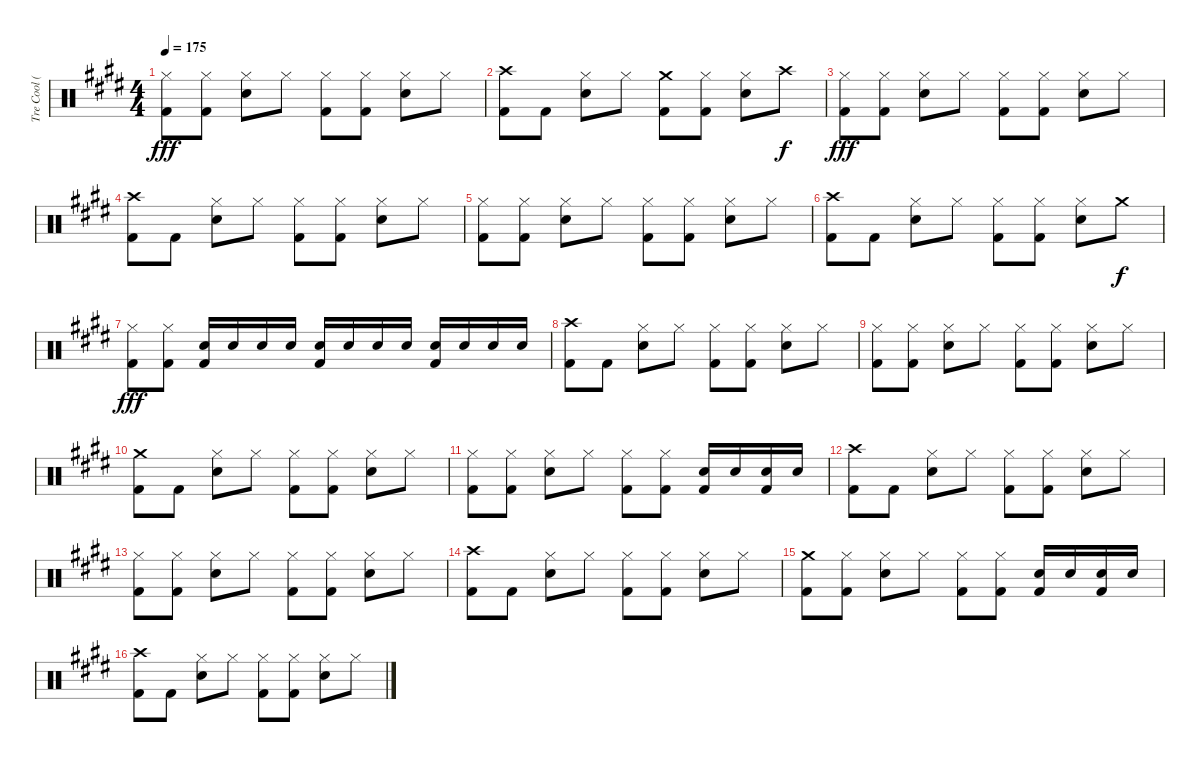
\track ("Tre Cool (Drums)" "Tre Cool (") {instrument percussion}
\staff {score}
\articulation defaults
\ts (4 4)
\tempo 175
\clef neutral
\ks e
("Hi-Hat (closed)" "Kick (hit) 2").8{dy fff} ("Hi-Hat (closed)" "Kick (hit) 2").8 ("Hi-Hat (closed)" "Electric Snare (hit)").8 "Hi-Hat (closed)".8 ("Hi-Hat (closed)" "Kick (hit) 2").8 ("Hi-Hat (closed)" "Kick (hit) 2").8 ("Hi-Hat (closed)" "Electric Snare (hit)").8 "Hi-Hat (closed)".8 |
("Crash high (hit)" "Kick (hit) 2").8 "Kick (hit) 2".8 ("Hi-Hat (closed)" "Electric Snare (hit)").8 "Hi-Hat (closed)".8 ("Crash medium (hit)" "Kick (hit) 2").8 ("Hi-Hat (closed)" "Kick (hit) 2").8 ("Hi-Hat (closed)" "Electric Snare (hit)").8 "Crash high (hit)".8{dy f} |
("Hi-Hat (closed)" "Kick (hit) 2").8{dy fff} ("Hi-Hat (closed)" "Kick (hit) 2").8 ("Hi-Hat (closed)" "Electric Snare (hit)").8 "Hi-Hat (closed)".8 ("Hi-Hat (closed)" "Kick (hit) 2").8 ("Hi-Hat (closed)" "Kick (hit) 2").8 ("Hi-Hat (closed)" "Electric Snare (hit)").8 "Hi-Hat (closed)".8 |
("Crash high (hit)" "Kick (hit) 2").8 "Kick (hit) 2".8 ("Hi-Hat (closed)" "Electric Snare (hit)").8 "Hi-Hat (closed)".8 ("Hi-Hat (closed)" "Kick (hit) 2").8 ("Hi-Hat (closed)" "Kick (hit) 2").8 ("Hi-Hat (closed)" "Electric Snare (hit)").8 "Hi-Hat (closed)".8 |
("Hi-Hat (closed)" "Kick (hit) 2").8 ("Hi-Hat (closed)" "Kick (hit) 2").8 ("Hi-Hat (closed)" "Electric Snare (hit)").8 "Hi-Hat (closed)".8 ("Hi-Hat (closed)" "Kick (hit) 2").8 ("Hi-Hat (closed)" "Kick (hit) 2").8 ("Hi-Hat (closed)" "Electric Snare (hit)").8 "Hi-Hat (closed)".8 |
("Crash high (hit)" "Kick (hit) 2").8 "Kick (hit) 2".8 ("Hi-Hat (closed)" "Electric Snare (hit)").8 "Hi-Hat (closed)".8 ("Hi-Hat (closed)" "Kick (hit) 2").8 ("Hi-Hat (closed)" "Kick (hit) 2").8 ("Hi-Hat (closed)" "Electric Snare (hit)").8 "Crash medium (hit)".8{dy f} |
("Hi-Hat (closed)" "Kick (hit) 2").8{dy fff} ("Hi-Hat (closed)" "Kick (hit) 2").8 ("Electric Snare (hit)" "Kick (hit) 2").16 "Electric Snare (hit)".16 "Electric Snare (hit)".16 "Electric Snare (hit)".16 ("Electric Snare (hit)" "Kick (hit) 2").16 "Electric Snare (hit)".16 "Electric Snare (hit)".16 "Electric Snare (hit)".16 ("Electric Snare (hit)" "Kick (hit) 2").16 "Electric Snare (hit)".16 "Electric Snare (hit)".16 "Electric Snare (hit)".16 |
("Crash high (hit)" "Kick (hit) 2").8 "Kick (hit) 2".8 ("Hi-Hat (closed)" "Electric Snare (hit)").8 "Hi-Hat (closed)".8 ("Hi-Hat (closed)" "Kick (hit) 2").8 ("Hi-Hat (closed)" "Kick (hit) 2").8 ("Hi-Hat (closed)" "Electric Snare (hit)").8 "Hi-Hat (closed)".8 |
("Hi-Hat (closed)" "Kick (hit) 2").8 ("Hi-Hat (closed)" "Kick (hit) 2").8 ("Hi-Hat (closed)" "Electric Snare (hit)").8 "Hi-Hat (closed)".8 ("Hi-Hat (closed)" "Kick (hit) 2").8 ("Hi-Hat (closed)" "Kick (hit) 2").8 ("Hi-Hat (closed)" "Electric Snare (hit)").8 "Hi-Hat (closed)".8 |
("Crash medium (hit)" "Kick (hit) 2").8 "Kick (hit) 2".8 ("Hi-Hat (closed)" "Electric Snare (hit)").8 "Hi-Hat (closed)".8 ("Hi-Hat (closed)" "Kick (hit) 2").8 ("Hi-Hat (closed)" "Kick (hit) 2").8 ("Hi-Hat (closed)" "Electric Snare (hit)").8 "Hi-Hat (closed)".8 |
("Hi-Hat (closed)" "Kick (hit) 2").8 ("Hi-Hat (closed)" "Kick (hit) 2").8 ("Hi-Hat (closed)" "Electric Snare (hit)").8 "Hi-Hat (closed)".8 ("Hi-Hat (closed)" "Kick (hit) 2").8 ("Hi-Hat (closed)" "Kick (hit) 2").8 ("Electric Snare (hit)" "Kick (hit) 2").16 "Electric Snare (hit)".16 ("Electric Snare (hit)" "Kick (hit) 2").16 "Electric Snare (hit)".16 |
("Crash high (hit)" "Kick (hit) 2").8 "Kick (hit) 2".8 ("Hi-Hat (closed)" "Electric Snare (hit)").8 "Hi-Hat (closed)".8 ("Hi-Hat (closed)" "Kick (hit) 2").8 ("Hi-Hat (closed)" "Kick (hit) 2").8 ("Hi-Hat (closed)" "Electric Snare (hit)").8 "Hi-Hat (closed)".8 |
("Hi-Hat (closed)" "Kick (hit) 2").8 ("Hi-Hat (closed)" "Kick (hit) 2").8 ("Hi-Hat (closed)" "Electric Snare (hit)").8 "Hi-Hat (closed)".8 ("Hi-Hat (closed)" "Kick (hit) 2").8 ("Hi-Hat (closed)" "Kick (hit) 2").8 ("Hi-Hat (closed)" "Electric Snare (hit)").8 "Hi-Hat (closed)".8 |
("Crash high (hit)" "Kick (hit) 2").8 "Kick (hit) 2".8 ("Hi-Hat (closed)" "Electric Snare (hit)").8 "Hi-Hat (closed)".8 ("Hi-Hat (closed)" "Kick (hit) 2").8 ("Hi-Hat (closed)" "Kick (hit) 2").8 ("Hi-Hat (closed)" "Electric Snare (hit)").8 "Hi-Hat (closed)".8 |
("Crash medium (hit)" "Kick (hit) 2").8 ("Hi-Hat (closed)" "Kick (hit) 2").8 ("Hi-Hat (closed)" "Electric Snare (hit)").8 "Hi-Hat (closed)".8 ("Hi-Hat (closed)" "Kick (hit) 2").8 ("Hi-Hat (closed)" "Kick (hit) 2").8 ("Electric Snare (hit)" "Kick (hit) 2").16 "Electric Snare (hit)".16 ("Electric Snare (hit)" "Kick (hit) 2").16 "Electric Snare (hit)".16 |
("Crash high (hit)" "Kick (hit) 2").8 "Kick (hit) 2".8 ("Hi-Hat (closed)" "Electric Snare (hit)").8 "Hi-Hat (closed)".8 ("Hi-Hat (closed)" "Kick (hit) 2").8 ("Hi-Hat (closed)" "Kick (hit) 2").8 ("Hi-Hat (closed)" "Electric Snare (hit)").8 "Hi-Hat (closed)".8
